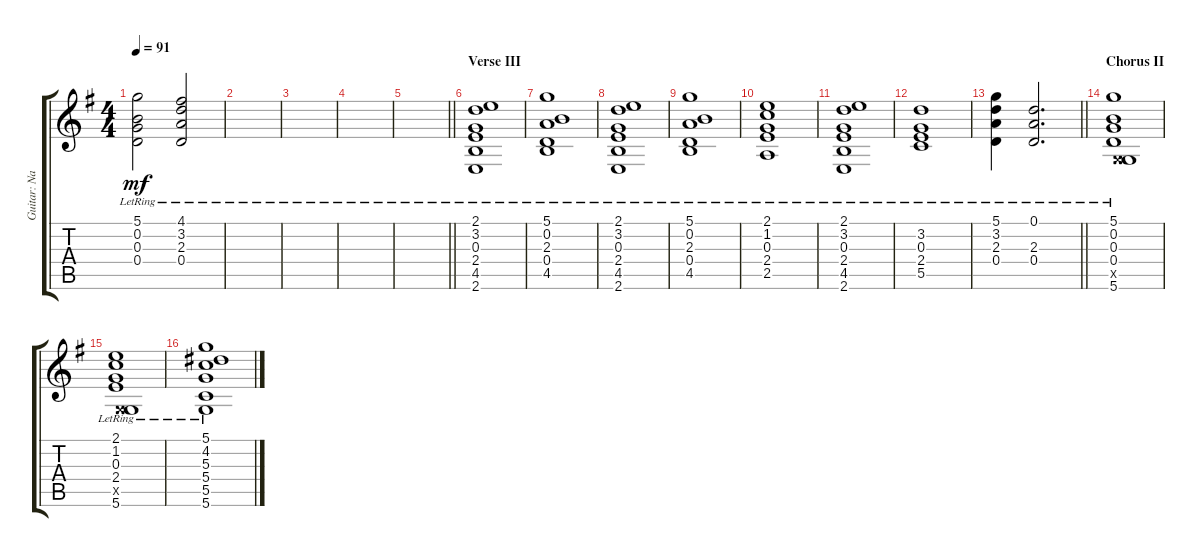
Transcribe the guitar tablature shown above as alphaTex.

\track ("Guitar: Nancy" "Guitar: Na") {instrument electricguitarjazz}
\staff {score tabs}
\tuning (D4 B3 G3 D3 G2 D2) {hide}
\ts (4 4)
\tempo 91
\clef g2
\ks g
(5.1{lr} 0.2{lr} 0.3{lr} 0.4{lr}).2{dy mf} (4.1{lr} 3.2{lr} 2.3{lr} 0.4{lr}).2 |
|
|
|
\barLineRight lightlight
|
\section ("" "Verse III")
(2.1{lr} 3.2{lr} 0.3{lr} 2.4{lr} 4.5{lr} 2.6{lr}).1 |
(5.1{lr} 0.2{lr} 2.3{lr} 0.4{lr} 4.5{lr}).1 |
(2.1{lr} 3.2{lr} 0.3{lr} 2.4{lr} 4.5{lr} 2.6{lr}).1 |
(5.1{lr} 0.2{lr} 2.3{lr} 0.4{lr} 4.5{lr}).1 |
(2.1{lr} 1.2{lr} 0.3{lr} 2.4{lr} 2.5{lr}).1 |
(2.1{lr} 3.2{lr} 0.3{lr} 2.4{lr} 4.5{lr} 2.6{lr}).1 |
(3.2{lr} 0.3{lr} 2.4{lr} 5.5{lr}).1 |
\barLineRight lightlight
(5.1{lr} 3.2{lr} 2.3{lr} 0.4{lr}).4 (0.1{lr} 2.3{lr} 0.4{lr}).2{d} |
\section ("" "Chorus II")
(5.1{lr} 0.2{lr} 0.3{lr} 0.4{lr} 0.5{x} 5.6{lr}).1 |
(2.1{lr} 1.2{lr} 0.3{lr} 2.4{lr} 0.5{x} 5.6{lr}).1 |
(5.1{lr} 4.2{lr} 5.3{lr} 5.4{lr} 5.5{lr} 5.6{lr}).1
